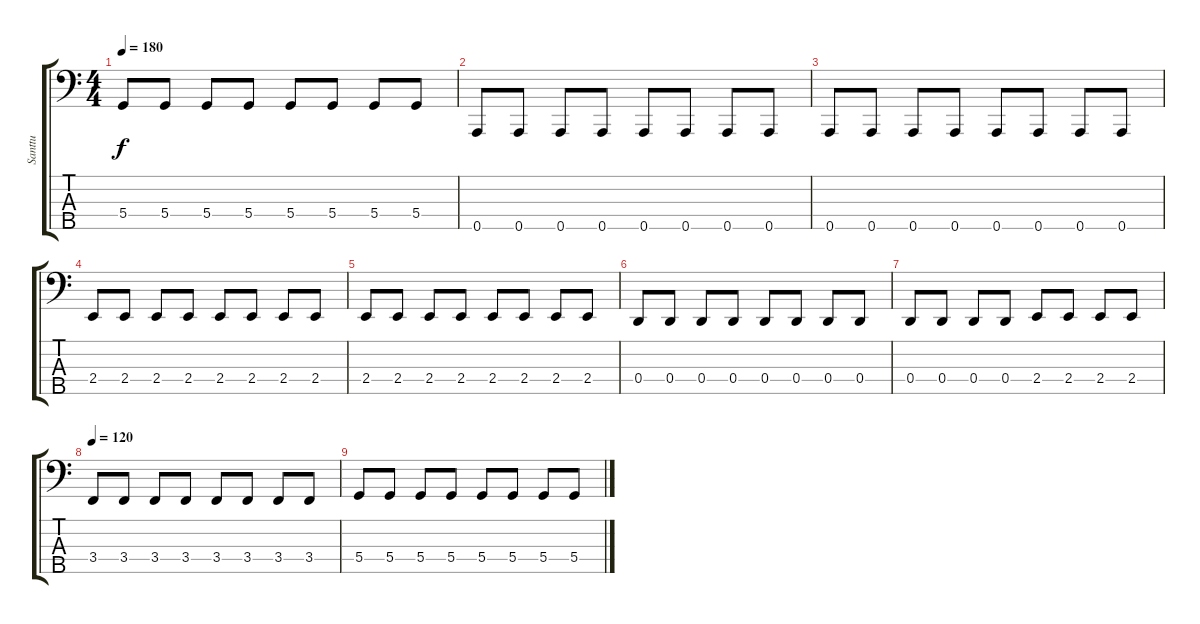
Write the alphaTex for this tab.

\track ("Santtu" "Santtu") {instrument electricbasspick}
\staff {score tabs}
\tuning (G2 D2 A1 D1 A0) {hide}
\ts (4 4)
\tempo 180
\clef f4
\ks c
5.4.8{dy f} 5.4.8 5.4.8 5.4.8 5.4.8 5.4.8 5.4.8 5.4.8 |
0.5.8{volume 1} 0.5.8 0.5.8 0.5.8 0.5.8 0.5.8 0.5.8 0.5.8 |
0.5.8 0.5.8 0.5.8 0.5.8 0.5.8 0.5.8 0.5.8 0.5.8 |
2.4.8 2.4.8 2.4.8 2.4.8 2.4.8 2.4.8 2.4.8 2.4.8 |
2.4.8 2.4.8 2.4.8 2.4.8 2.4.8 2.4.8 2.4.8 2.4.8 |
0.4.8{volume 0} 0.4.8 0.4.8 0.4.8 0.4.8 0.4.8 0.4.8 0.4.8 |
0.4.8 0.4.8 0.4.8 0.4.8 2.4.8 2.4.8 2.4.8 2.4.8 |
\tempo 120
3.4.8 3.4.8 3.4.8 3.4.8 3.4.8 3.4.8 3.4.8 3.4.8 |
5.4.8 5.4.8 5.4.8 5.4.8 5.4.8 5.4.8 5.4.8 5.4.8
